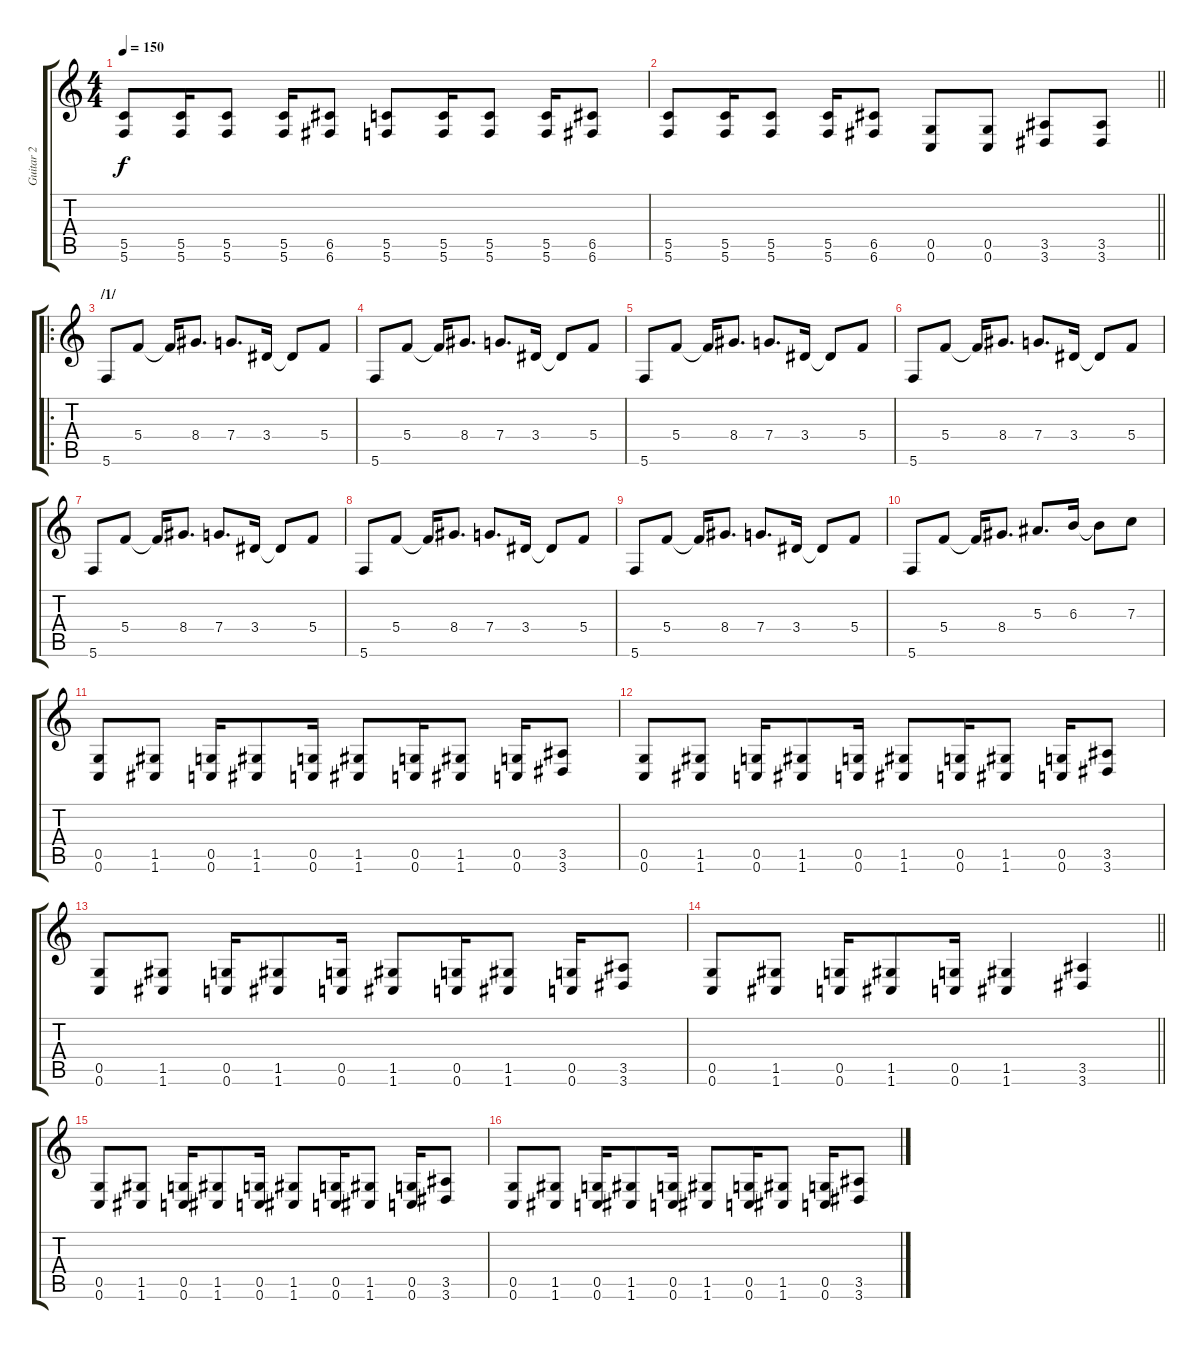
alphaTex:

\track ("Guitar 2" "Guitar 2") {instrument distortionguitar}
\staff {score tabs}
\tuning (D4 A3 F3 C3 G2 C2) {hide}
\ts (4 4)
\tempo 150
\clef g2
\ks c
(5.5 5.6).8{dy f} (5.5 5.6).16 (5.5 5.6).8 (5.5 5.6).16 (6.5 6.6).8 (5.5 5.6).8 (5.5 5.6).16 (5.5 5.6).8 (5.5 5.6).16 (6.5 6.6).8 |
\barLineRight lightlight
(5.5 5.6).8 (5.5 5.6).16 (5.5 5.6).8 (5.5 5.6).16 (6.5 6.6).8 (0.5 0.6).8 (0.5 0.6).8 (3.5 3.6).8 (3.5 3.6).8 |
\ro
\section ("" "/1/")
5.6.8 5.4.8 5.4{t}.16 8.4.8{d} 7.4.8{d} 3.4.16 3.4{t}.8 5.4.8 |
5.6.8 5.4.8 5.4{t}.16 8.4.8{d} 7.4.8{d} 3.4.16 3.4{t}.8 5.4.8 |
5.6.8 5.4.8 5.4{t}.16 8.4.8{d} 7.4.8{d} 3.4.16 3.4{t}.8 5.4.8 |
5.6.8 5.4.8 5.4{t}.16 8.4.8{d} 7.4.8{d} 3.4.16 3.4{t}.8 5.4.8 |
5.6.8 5.4.8 5.4{t}.16 8.4.8{d} 7.4.8{d} 3.4.16 3.4{t}.8 5.4.8 |
5.6.8 5.4.8 5.4{t}.16 8.4.8{d} 7.4.8{d} 3.4.16 3.4{t}.8 5.4.8 |
5.6.8 5.4.8 5.4{t}.16 8.4.8{d} 7.4.8{d} 3.4.16 3.4{t}.8 5.4.8 |
5.6.8 5.4.8 5.4{t}.16 8.4.8{d} 5.3.8{d} 6.3.16 6.3{t}.8 7.3.8 |
(0.5 0.6).8 (1.5 1.6).8 (0.5 0.6).16 (1.5 1.6).8 (0.5 0.6).16 (1.5 1.6).8 (0.5 0.6).16 (1.5 1.6).8 (0.5 0.6).16 (3.5 3.6).8 |
(0.5 0.6).8 (1.5 1.6).8 (0.5 0.6).16 (1.5 1.6).8 (0.5 0.6).16 (1.5 1.6).8 (0.5 0.6).16 (1.5 1.6).8 (0.5 0.6).16 (3.5 3.6).8 |
(0.5 0.6).8 (1.5 1.6).8 (0.5 0.6).16 (1.5 1.6).8 (0.5 0.6).16 (1.5 1.6).8 (0.5 0.6).16 (1.5 1.6).8 (0.5 0.6).16 (3.5 3.6).8 |
\barLineRight lightlight
(0.5 0.6).8 (1.5 1.6).8 (0.5 0.6).16 (1.5 1.6).8 (0.5 0.6).16 (1.5 1.6).4 (3.5 3.6).4 |
(0.5 0.6).8 (1.5 1.6).8 (0.5 0.6).16 (1.5 1.6).8 (0.5 0.6).16 (1.5 1.6).8 (0.5 0.6).16 (1.5 1.6).8 (0.5 0.6).16 (3.5 3.6).8 |
(0.5 0.6).8 (1.5 1.6).8 (0.5 0.6).16 (1.5 1.6).8 (0.5 0.6).16 (1.5 1.6).8 (0.5 0.6).16 (1.5 1.6).8 (0.5 0.6).16 (3.5 3.6).8
